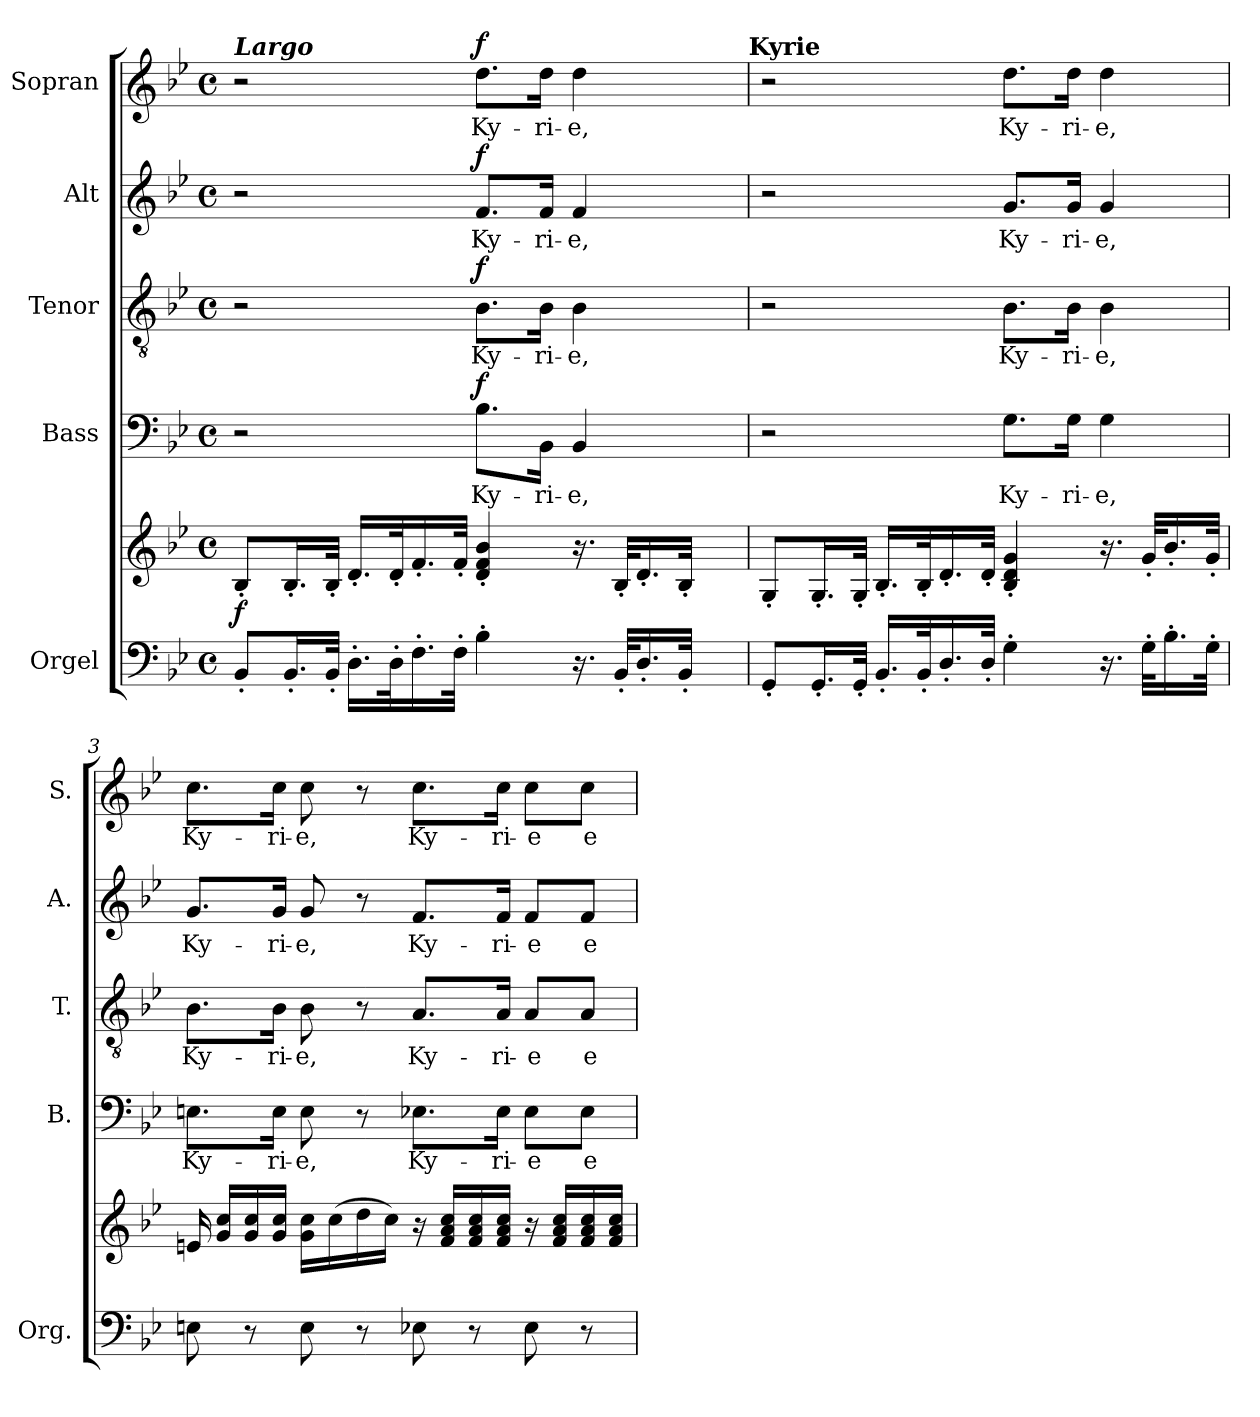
**kern	**kern	**dynam	**kern	**text	**dynam	**kern	**text	**dynam	**kern	**text	**dynam	**kern	**text	**dynam
*part5	*part5	*part5	*part4	*part4	*part4	*part3	*part3	*part3	*part2	*part2	*part2	*part1	*part1	*part1
*staff6	*staff5	*staff5/6	*staff4	*staff4	*staff4	*staff3	*staff3	*staff3	*staff2	*staff2	*staff2	*staff1	*staff1	*staff1
*I"Orgel	*	*	*I"Bass	*	*	*I"Tenor	*	*	*I"Alt	*	*	*I"Sopran	*	*
*I'Org.	*	*	*I'B.	*	*	*I'T.	*	*	*I'A.	*	*	*I'S.	*	*
*clefF4	*clefG2	*	*clefF4	*	*	*clefGv2	*	*	*clefG2	*	*	*clefG2	*	*
*k[b-e-]	*k[b-e-]	*	*k[b-e-]	*	*	*k[b-e-]	*	*	*k[b-e-]	*	*	*k[b-e-]	*	*
*B-:	*B-:	*	*B-:	*	*	*B-:	*	*	*B-:	*	*	*B-:	*	*
*M4/4	*M4/4	*	*M4/4	*	*	*M4/4	*	*	*M4/4	*	*	*M4/4	*	*
*met(c)	*met(c)	*	*met(c)	*	*	*met(c)	*	*	*met(c)	*	*	*met(c)	*	*
=1	=1	=1	=1	=1	=1	=1	=1	=1	=1	=1	=1	=1	=1	=1
!	!	!	!	!	!	!	!	!	!	!	!	!LO:TX:a:Bi:t=Largo	!	!
!	!	!LO:DY:b	!	!	!	!	!	!	!	!	!	!	!	!
8BB-'</L	8B-'</L	f	2r	.	.	2r	.	.	2r	.	.	2r	.	.
16.BB-'</L	16.B-'</L	.	.	.	.	.	.	.	.	.	.	.	.	.
32BB-'</JJk	32B-'</JJk	.	.	.	.	.	.	.	.	.	.	.	.	.
16.D'>\LL	16.d'</LL	.	.	.	.	.	.	.	.	.	.	.	.	.
32D'>\k	32d'</k	.	.	.	.	.	.	.	.	.	.	.	.	.
16.F'>\	16.f'</	.	.	.	.	.	.	.	.	.	.	.	.	.
32F'>\JJk	32f'</JJk	.	.	.	.	.	.	.	.	.	.	.	.	.
!	!	!	!	!LO:LY:b	!LO:DY:a	!	!LO:LY:b	!LO:DY:a	!	!LO:LY:b	!LO:DY:a	!	!LO:LY:b	!LO:DY:a
4B-'>\	4d/'< 4f/'< 4b-/'<	.	8.B-\L	Ky-	f	8.B-\L	Ky-	f	8.f/L	Ky-	f	8.dd\L	Ky-	f
!	!	!	!	!LO:LY:b	!	!	!LO:LY:b	!	!	!LO:LY:b	!	!	!LO:LY:b	!
.	.	.	16BB-\Jk	-ri-	.	16B-\Jk	-ri-	.	16f/Jk	-ri-	.	16dd\Jk	-ri-	.
!	!	!	!	!LO:LY:b	!	!	!LO:LY:b	!	!	!LO:LY:b	!	!	!LO:LY:b	!
16.r	16.r	.	4BB-/	-e,	.	4B-\	-e,	.	4f/	-e,	.	4dd\	-e,	.
32BB-'</KLL	32B-'</KLL	.	.	.	.	.	.	.	.	.	.	.	.	.
16.D'</	16.d'</	.	.	.	.	.	.	.	.	.	.	.	.	.
32BB-'</JJk	32B-'</JJk	.	.	.	.	.	.	.	.	.	.	.	.	.
8ryy	8ryy	.	8ryy	.	.	8ryy	.	.	8ryy	.	.	8ryy	.	.
!	!	!	!	!	!	!	!	!	!	!	!	!LO:TX:a:B:t=Kyrie	!	!
=2	=2	=2	=2	=2	=2	=2	=2	=2	=2	=2	=2	=2	=2	=2
8GG'</L	8G'</L	.	2r	.	.	2r	.	.	2r	.	.	2r	.	.
16.GG'</L	16.G'</L	.	.	.	.	.	.	.	.	.	.	.	.	.
32GG'</JJk	32G'</JJk	.	.	.	.	.	.	.	.	.	.	.	.	.
16.BB-'</LL	16.B-'</LL	.	.	.	.	.	.	.	.	.	.	.	.	.
32BB-'</k	32B-'</k	.	.	.	.	.	.	.	.	.	.	.	.	.
16.D'</	16.d'</	.	.	.	.	.	.	.	.	.	.	.	.	.
32D'</JJk	32d'</JJk	.	.	.	.	.	.	.	.	.	.	.	.	.
!	!	!	!	!LO:LY:b	!	!	!LO:LY:b	!	!	!LO:LY:b	!	!	!LO:LY:b	!
4G'>\	4B-/'< 4d/'< 4g/'<	.	8.G\L	Ky-	.	8.B-\L	Ky-	.	8.g/L	Ky-	.	8.dd\L	Ky-	.
!	!	!	!	!LO:LY:b	!	!	!LO:LY:b	!	!	!LO:LY:b	!	!	!LO:LY:b	!
.	.	.	16G\Jk	-ri-	.	16B-\Jk	-ri-	.	16g/Jk	-ri-	.	16dd\Jk	-ri-	.
!	!	!	!	!LO:LY:b	!	!	!LO:LY:b	!	!	!LO:LY:b	!	!	!LO:LY:b	!
16.r	16.r	.	4G\	-e,	.	4B-\	-e,	.	4g/	-e,	.	4dd\	-e,	.
32G'>\KLL	32g'</KLL	.	.	.	.	.	.	.	.	.	.	.	.	.
16.B-'>\	16.b-'</	.	.	.	.	.	.	.	.	.	.	.	.	.
32G'>\JJk	32g'</JJk	.	.	.	.	.	.	.	.	.	.	.	.	.
=3	=3	=3	=3	=3	=3	=3	=3	=3	=3	=3	=3	=3	=3	=3
!	!	!	!	!LO:LY:b	!	!	!LO:LY:b	!	!	!LO:LY:b	!	!	!LO:LY:b	!
8En\	16en/	.	8.En\L	Ky-	.	8.B-\L	Ky-	.	8.g/L	Ky-	.	8.cc\L	Ky-	.
.	16g/ 16cc/LL	.	.	.	.	.	.	.	.	.	.	.	.	.
8r	16g/ 16cc/	.	.	.	.	.	.	.	.	.	.	.	.	.
!	!	!	!	!LO:LY:b	!	!	!LO:LY:b	!	!	!LO:LY:b	!	!	!LO:LY:b	!
.	16g/ 16cc/JJ	.	16E\Jk	-ri-	.	16B-\Jk	-ri-	.	16g/Jk	-ri-	.	16cc\Jk	-ri-	.
!	!	!	!	!LO:LY:b	!	!	!LO:LY:b	!	!	!LO:LY:b	!	!	!LO:LY:b	!
8E\	16g\ 16cc\LL	.	8E\	-e,	.	8B-\	-e,	.	8g/	-e,	.	8cc\	-e,	.
.	(>16cc\	.	.	.	.	.	.	.	.	.	.	.	.	.
8r	16dd\	.	8r	.	.	8r	.	.	8r	.	.	8r	.	.
.	16cc\JJ)	.	.	.	.	.	.	.	.	.	.	.	.	.
!	!	!	!	!LO:LY:b	!	!	!LO:LY:b	!	!	!LO:LY:b	!	!	!LO:LY:b	!
8E-X\	16r	.	8.E-X\L	Ky-	.	8.A/L	Ky-	.	8.f/L	Ky-	.	8.cc\L	Ky-	.
.	16f/ 16a/ 16cc/LL	.	.	.	.	.	.	.	.	.	.	.	.	.
8r	16f/ 16a/ 16cc/	.	.	.	.	.	.	.	.	.	.	.	.	.
!	!	!	!	!LO:LY:b	!	!	!LO:LY:b	!	!	!LO:LY:b	!	!	!LO:LY:b	!
.	16f/ 16a/ 16cc/JJ	.	16E-\Jk	-ri-	.	16A/Jk	-ri-	.	16f/Jk	-ri-	.	16cc\Jk	-ri-	.
!	!	!	!	!LO:LY:b	!	!	!LO:LY:b	!	!	!LO:LY:b	!	!	!LO:LY:b	!
8E-\	16r	.	8E-\L	-e	.	8A/L	-e	.	8f/L	-e	.	8cc\L	-e	.
.	16f/ 16a/ 16cc/LL	.	.	.	.	.	.	.	.	.	.	.	.	.
!	!	!	!	!LO:LY:b	!	!	!LO:LY:b	!	!	!LO:LY:b	!	!	!LO:LY:b	!
8r	16f/ 16a/ 16cc/	.	8E-\J	e-	.	8A/J	e-	.	8f/J	e-	.	8cc\J	e-	.
.	16f/ 16a/ 16cc/JJ	.	.	.	.	.	.	.	.	.	.	.	.	.
=	=	=	=	=	=	=	=	=	=	=	=	=	=	=
*-	*-	*-	*-	*-	*-	*-	*-	*-	*-	*-	*-	*-	*-	*-
